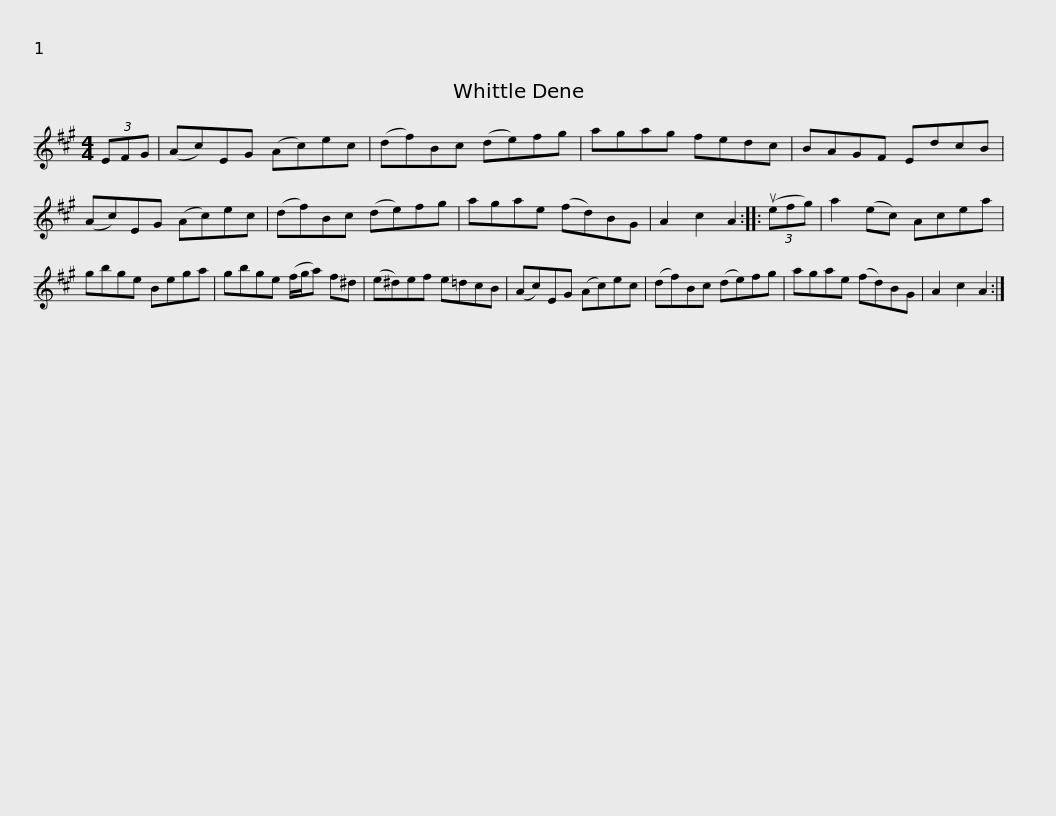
X:1
L:1/8
M:4/4
I:linebreak $
K:A
V:1 treble
V:1
 (3EFG | (Ac)EG (Ac)ec | (df)Bc (de)fg | agag fedc | BAGF EdcB | %5
 (Ac)EG (Ac)ec |$ (df)Bc (de)fg | agae (fd)BG | A2 c2 A2 :: (3(uefg) | %10
 a2 (ec) Acea | gbge Bega |$ gbge (f/g/a) f^d | (e^d)ef e=dcB | (Ac)EG (Ac)ec | %15
 (df)Bc (de)fg | agae (fd)BG |$ A2 c2 A2 :| %18
